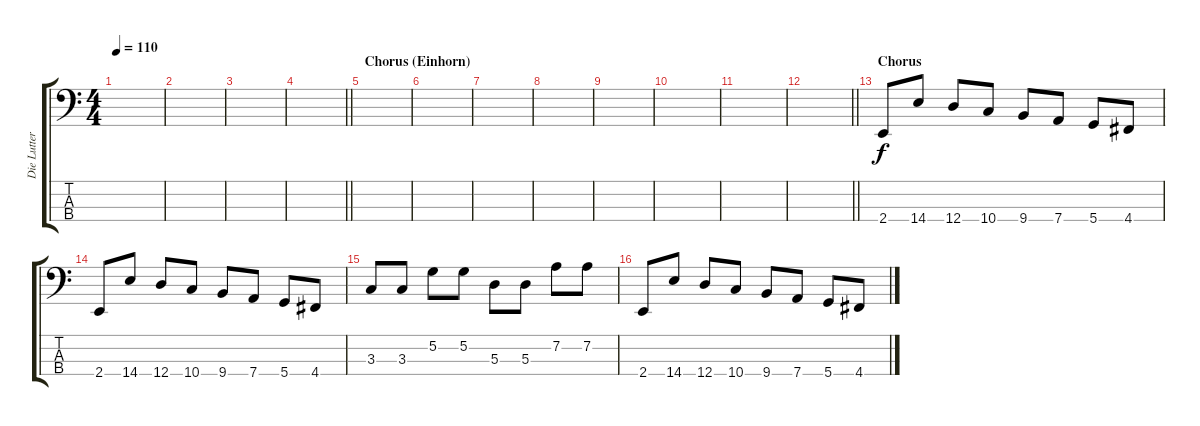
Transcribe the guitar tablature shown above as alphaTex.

\track ("Die Lutter" "Die Lutter") {instrument electricbasspick}
\staff {score tabs}
\tuning (G2 D2 A1 D1) {hide}
\ts (4 4)
\tempo 110
\clef f4
\ks c
|
|
|
\barLineRight lightlight
|
\section ("" "Chorus (Einhorn)")
|
|
|
|
|
|
|
\barLineRight lightlight
|
\section ("" "Chorus")
2.4.8 14.4.8 12.4.8 10.4.8 9.4.8 7.4.8 5.4.8 4.4.8 |
2.4.8 14.4.8 12.4.8 10.4.8 9.4.8 7.4.8 5.4.8 4.4.8 |
3.3.8 3.3.8 5.2.8 5.2.8 5.3.8 5.3.8 7.2.8 7.2.8 |
2.4.8 14.4.8 12.4.8 10.4.8 9.4.8 7.4.8 5.4.8 4.4.8
